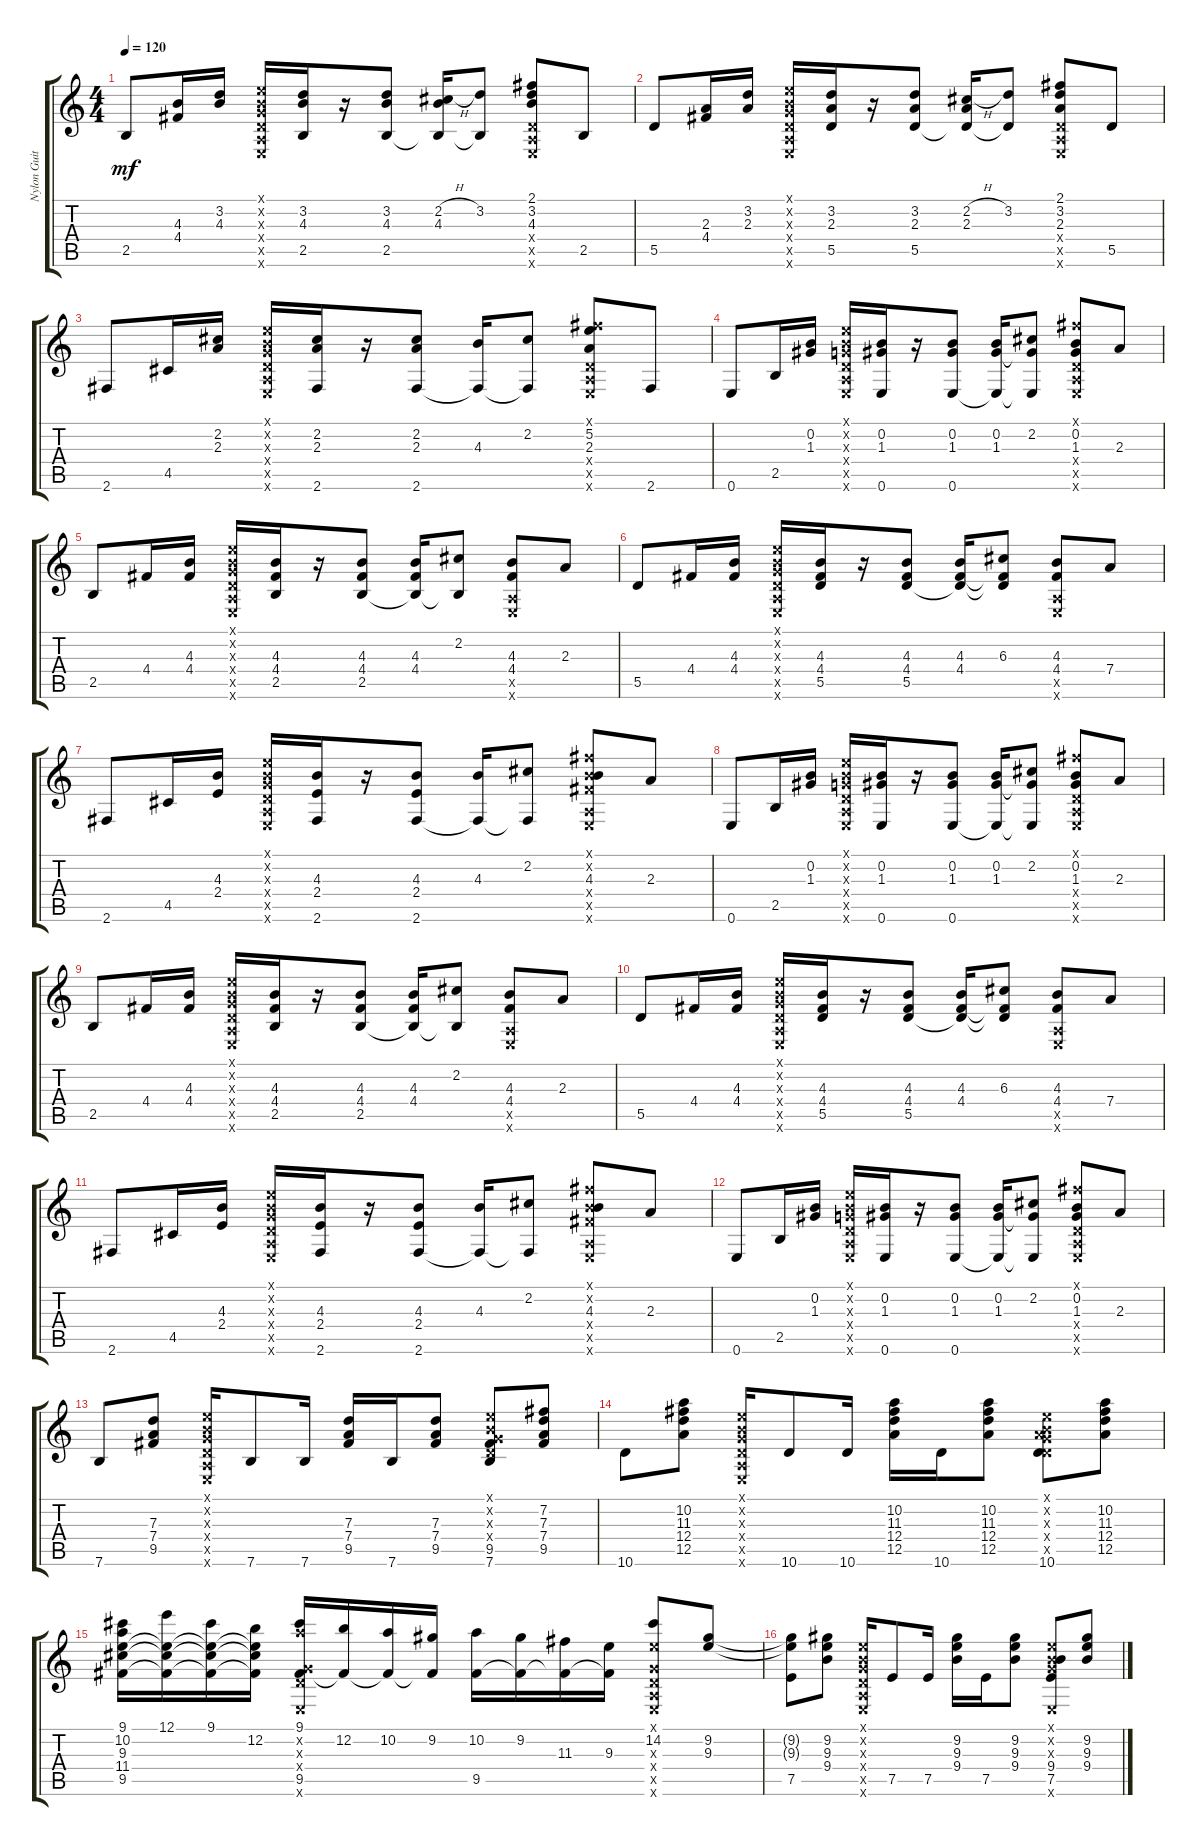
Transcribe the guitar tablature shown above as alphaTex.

\track ("Nylon Guitar" "Nylon Guit") {instrument acousticguitarnylon}
\staff {score tabs}
\tuning (E4 B3 G3 D3 A2 E2) {hide}
\ts (4 4)
\tempo 120
\clef g2
\ks c
2.5.8{dy mf} (4.3 4.4).16 (3.2 4.3).16 (0.1{x} 0.2{x} 0.3{x} 0.4{x} 0.5{x} 0.6{x}).16 (3.2 4.3 2.5).16 r.16 (3.2 4.3 2.5).8 (2.2{h} 4.3 2.5{t}).16 (3.2 2.5{t}).8 (2.1 3.2 4.3 0.4{x} 0.5{x} 0.6{x}).8 2.5.8 |
5.5.8 (2.3 4.4).16 (3.2 2.3).16 (0.1{x} 0.2{x} 0.3{x} 0.4{x} 0.5{x} 0.6{x}).16 (3.2 2.3 5.5).16 r.16 (3.2 2.3 5.5).8 (2.2{h} 2.3 5.5{t}).16 (3.2 5.5{t}).8 (2.1 3.2 2.3 0.4{x} 0.5{x} 0.6{x}).8 5.5.8 |
2.6.8 4.5.16 (2.2 2.3).16 (0.1{x} 0.2{x} 0.3{x} 0.4{x} 0.5{x} 0.6{x}).16 (2.2 2.3 2.6).16 r.16 (2.2 2.3 2.6).8 (4.3 2.6{t}).16 (2.2 2.6{t}).8 (2.1{x} 5.2 2.3 0.4{x} 0.5{x} 0.6{x}).8 2.6.8 |
0.6.8 2.5.16 (0.2 1.3).16 (0.1{x} 0.2{x} 0.3{x} 0.4{x} 0.5{x} 0.6{x}).16 (0.2 1.3 0.6).16 r.16 (0.2 1.3 0.6).8 (0.2 1.3 0.6{t}).16 (2.2 1.3{t} 0.6{t}).8 (2.1{x} 0.2 1.3 0.4{x} 0.5{x} 0.6{x}).8 2.3.8 |
2.5.8 4.4.16 (4.3 4.4).16 (0.1{x} 0.2{x} 0.3{x} 0.4{x} 0.5{x} 0.6{x}).16 (4.3 4.4 2.5).16 r.16 (4.3 4.4 2.5).8 (4.3 4.4 2.5{t}).16 (2.2 2.5{t}).8 (4.3 4.4 0.5{x} 0.6{x}).8 2.3.8 |
5.5.8 4.4.16 (4.3 4.4).16 (0.1{x} 0.2{x} 0.3{x} 0.4{x} 0.5{x} 0.6{x}).16 (4.3 4.4 5.5).16 r.16 (4.3 4.4 5.5).8 (4.3 4.4 5.5{t}).16 (6.3 4.4{t} 5.5{t}).8 (4.3 4.4 0.5{x} 0.6{x}).8 7.4.8 |
2.6.8 4.5.16 (4.3 2.4).16 (0.1{x} 0.2{x} 0.3{x} 0.4{x} 0.5{x} 0.6{x}).16 (4.3 2.4 2.6).16 r.16 (4.3 2.4 2.6).8 (4.3 2.6{t}).16 (2.2 2.6{t}).8 (2.1{x} 0.2{x} 4.3 4.4{x} 0.5{x} 0.6{x}).8 2.3.8 |
0.6.8 2.5.16 (0.2 1.3).16 (0.1{x} 0.2{x} 0.3{x} 0.4{x} 0.5{x} 0.6{x}).16 (0.2 1.3 0.6).16 r.16 (0.2 1.3 0.6).8 (0.2 1.3 0.6{t}).16 (2.2 1.3{t} 0.6{t}).8 (2.1{x} 0.2 1.3 0.4{x} 0.5{x} 0.6{x}).8 2.3.8 |
2.5.8 4.4.16 (4.3 4.4).16 (0.1{x} 0.2{x} 0.3{x} 0.4{x} 0.5{x} 0.6{x}).16 (4.3 4.4 2.5).16 r.16 (4.3 4.4 2.5).8 (4.3 4.4 2.5{t}).16 (2.2 2.5{t}).8 (4.3 4.4 0.5{x} 0.6{x}).8 2.3.8 |
5.5.8 4.4.16 (4.3 4.4).16 (0.1{x} 0.2{x} 0.3{x} 0.4{x} 0.5{x} 0.6{x}).16 (4.3 4.4 5.5).16 r.16 (4.3 4.4 5.5).8 (4.3 4.4 5.5{t}).16 (6.3 4.4{t} 5.5{t}).8 (4.3 4.4 0.5{x} 0.6{x}).8 7.4.8 |
2.6.8 4.5.16 (4.3 2.4).16 (0.1{x} 0.2{x} 0.3{x} 0.4{x} 0.5{x} 0.6{x}).16 (4.3 2.4 2.6).16 r.16 (4.3 2.4 2.6).8 (4.3 2.6{t}).16 (2.2 2.6{t}).8 (2.1{x} 0.2{x} 4.3 4.4{x} 0.5{x} 0.6{x}).8 2.3.8 |
0.6.8 2.5.16 (0.2 1.3).16 (0.1{x} 0.2{x} 0.3{x} 0.4{x} 0.5{x} 0.6{x}).16 (0.2 1.3 0.6).16 r.16 (0.2 1.3 0.6).8 (0.2 1.3 0.6{t}).16 (2.2 1.3{t} 0.6{t}).8 (2.1{x} 0.2 1.3 0.4{x} 0.5{x} 0.6{x}).8 2.3.8 |
7.6.8 (7.3 7.4 9.5).8 (0.1{x} 0.2{x} 0.3{x} 0.4{x} 0.5{x} 0.6{x}).16 7.6.8 7.6.16 (7.3 7.4 9.5).16 7.6.16 (7.3 7.4 9.5).8 (0.1{x} 0.2{x} 0.3{x} 0.4{x} 9.5 7.6).8 (7.2 7.3 7.4 9.5).8 |
10.6.8 (10.2 11.3 12.4 12.5).8 (0.1{x} 0.2{x} 0.3{x} 0.4{x} 0.5{x} 0.6{x}).16 10.6.8 10.6.16 (10.2 11.3 12.4 12.5).16 10.6.16 (10.2 11.3 12.4 12.5).8 (0.1{x} 0.2{x} 0.3{x} 0.4{x} 12.5{x} 10.6).8 (10.2 11.3 12.4 12.5).8 |
(9.1 10.2 9.3 11.4 9.5).16 (12.1 9.3{t} 11.4{t} 9.5{t}).16 (9.1 9.3{t} 11.4{t} 9.5{t}).16 (12.2 9.3{t} 11.4{t} 9.5{t}).16 (9.1 10.2{x} 0.3{x} 0.4{x} 9.5 0.6{x}).16 (12.2 9.5{t}).16 (10.2 9.5{t}).16 (9.2 9.5{t}).16 (10.2 9.5).16 (9.2 9.5{t}).16 (11.3 9.5{t}).16 (9.3 9.5{t}).16 (0.1{x} 14.2 0.3{x} 0.4{x} 0.5{x} 0.6{x}).8 (9.2 9.3).8 |
(9.2{t} 9.3{t} 7.5).8 (9.2 9.3 9.4).8 (0.1{x} 0.2{x} 0.3{x} 0.4{x} 0.5{x} 0.6{x}).16 7.5.8 7.5.16 (9.2 9.3 9.4).16 7.5.16 (9.2 9.3 9.4).8 (0.1{x} 0.2{x} 0.3{x} 9.4 7.5 0.6{x}).8 (9.2 9.3 9.4).8
